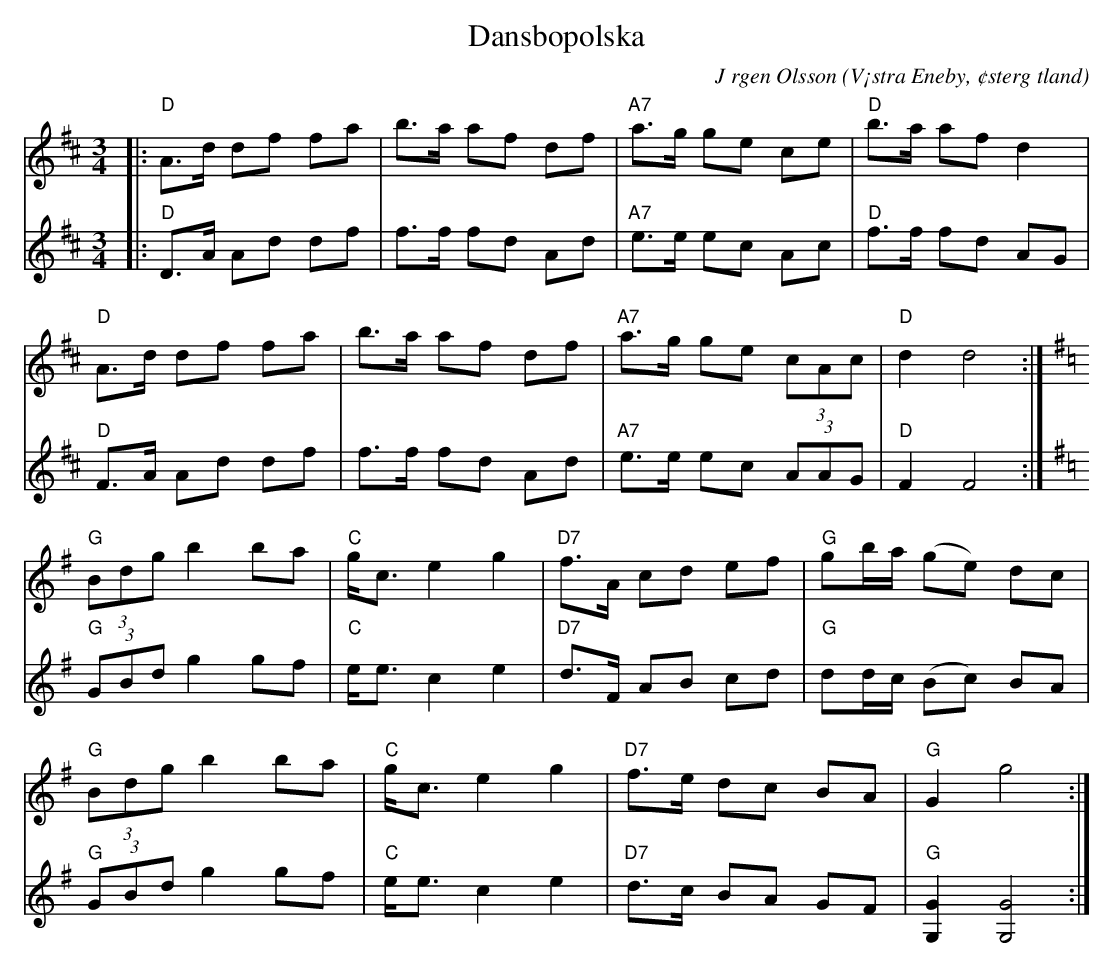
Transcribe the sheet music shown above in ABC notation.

X:1
T:Dansbopolska
C:J rgen Olsson
O:V¡stra Eneby, ¢sterg tland
M:3/4
L:1/8
K:D
V:1
|:"D"A>d df fa|b>a af df|"A7"a>g ge ce|"D"b>a af d2|
"D"A>d df fa|b>a af df|"A7"a>g ge (3cAc|"D"d2 d4:|
[K:G]"G"(3Bdg b2 ba|"C"g<c e2 g2|"D7"f>A cd ef|"G" gb/a/ (ge) dc|
"G"(3Bdg b2 ba|"C"g<c e2 g2|"D7"f>e dc BA|"G" G2 g4:|
V:2
|:"D"D>A Ad df|f>f fd Ad|"A7"e>e ec Ac|"D"f>f fd AG|
"D"F>A Ad df|f>f fd Ad|"A7"e>e ec (3AAG|"D"F2 F4:|
[K:G]"G"(3GBd g2 gf|"C"e<e c2 e2|"D7"d>F AB cd|"G" dd/c/ (Bc) BA|
"G"(3GBd g2 gf|"C"e<e c2 e2|"D7"d>c BA GF|"G" [GG,]2 [GG,]4:|
